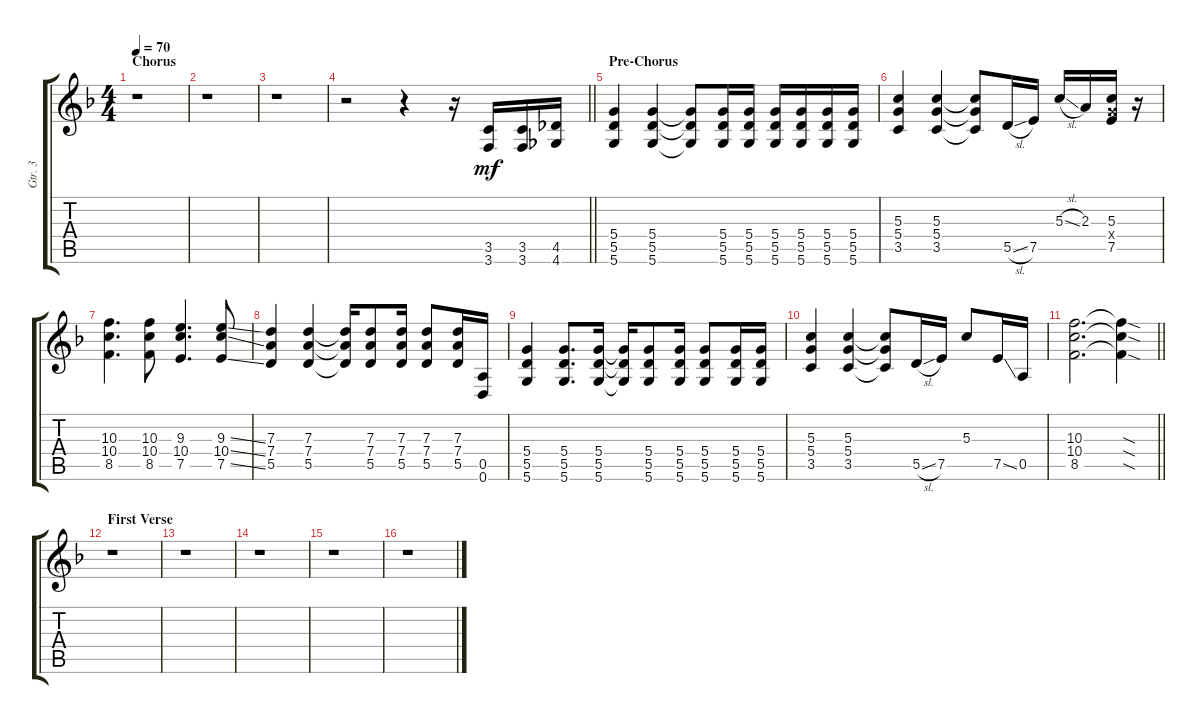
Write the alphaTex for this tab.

\track ("Gtr. 3" "Gtr. 3") {instrument overdrivenguitar}
\staff {score tabs}
\tuning (E4 B3 G3 D3 A2 D2) {hide}
\ts (4 4)
\section ("" "Chorus")
\tempo 70
\clef g2
\ks f
r.1{dy mf volume 9 instrument overdrivenguitar} |
r.1 |
r.1 |
\barLineRight lightlight
r.2 r.4 r.16 (3.5 3.6).16 (3.5 3.6).16 (4.5 4.6).16 |
\section ("" "Pre-Chorus")
(5.4 5.5 5.6).4 (5.4 5.5 5.6).4 (5.4{t} 5.5{t} 5.6{t}).8 (5.4 5.5 5.6).16 (5.4 5.5 5.6).16 (5.4 5.5 5.6).16 (5.4 5.5 5.6).16 (5.4 5.5 5.6).16 (5.4 5.5 5.6).16 |
(5.3 5.4 3.5).4 (5.3 5.4 3.5).4 (5.3{t} 5.4{t} 3.5{t}).8 5.5{sl}.16 7.5.16 5.3{sl}.16 2.3.16 (5.3 5.4{x} 7.5).16 r.16 |
(10.3 10.4 8.5).4{d} (10.3 10.4 8.5).8 (9.3 10.4 7.5).4{d} (9.3{ss} 10.4{ss} 7.5{ss}).8 |
(7.3 7.4 5.5).4 (7.3 7.4 5.5).4 (7.3{t} 7.4{t} 5.5{t}).16 (7.3 7.4 5.5).8 (7.3 7.4 5.5).16 (7.3 7.4 5.5).8 (7.3 7.4 5.5).16 (0.5 0.6).16 |
(5.4 5.5 5.6).4 (5.4 5.5 5.6).8{d} (5.4 5.5 5.6).16 (5.4{t} 5.5{t} 5.6{t}).16 (5.4 5.5 5.6).8 (5.4 5.5 5.6).16 (5.4 5.5 5.6).8 (5.4 5.5 5.6).16 (5.4 5.5 5.6).16 |
(5.3 5.4 3.5).4 (5.3 5.4 3.5).4 (5.3{t} 5.4{t} 3.5{t}).8 5.5{sl}.16 7.5.16 5.3.8 7.5{ss}.16 0.5.16 |
\barLineRight lightlight
(10.3 10.4 8.5).2{d} (10.3{sod t} 10.4{sod t} 8.5{sod t}).4 |
\section ("" "First Verse")
r.1 |
r.1 |
r.1 |
r.1 |
r.1
